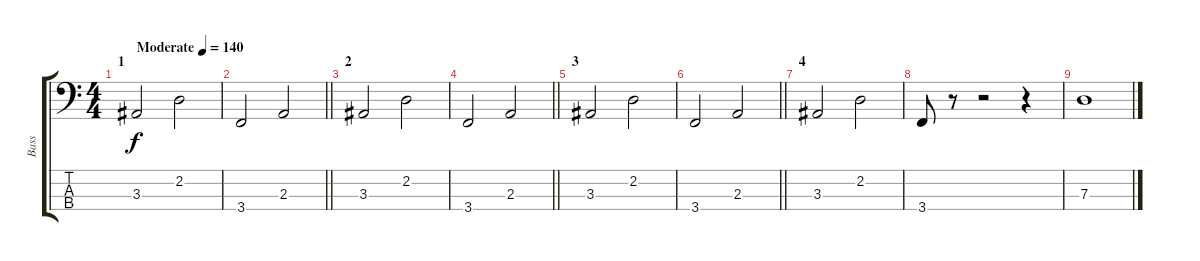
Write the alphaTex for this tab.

\track ("Bass" "Bass") {instrument electricbasspick}
\staff {score tabs}
\tuning (F2 C2 G1 D1) {hide}
\ts (4 4)
\section ("" "1")
\tempo (140 "Moderate")
\clef f4
\ks c
3.3.2{dy f instrument electricbasspick} 2.2.2 |
\barLineRight lightlight
3.4.2 2.3.2 |
\section ("" "2")
3.3.2 2.2.2 |
\barLineRight lightlight
3.4.2 2.3.2 |
\section ("" "3")
3.3.2 2.2.2 |
\barLineRight lightlight
3.4.2 2.3.2 |
\section ("" "4")
3.3.2 2.2.2 |
3.4.8 r.8 r.2 r.4 |
7.3.1
